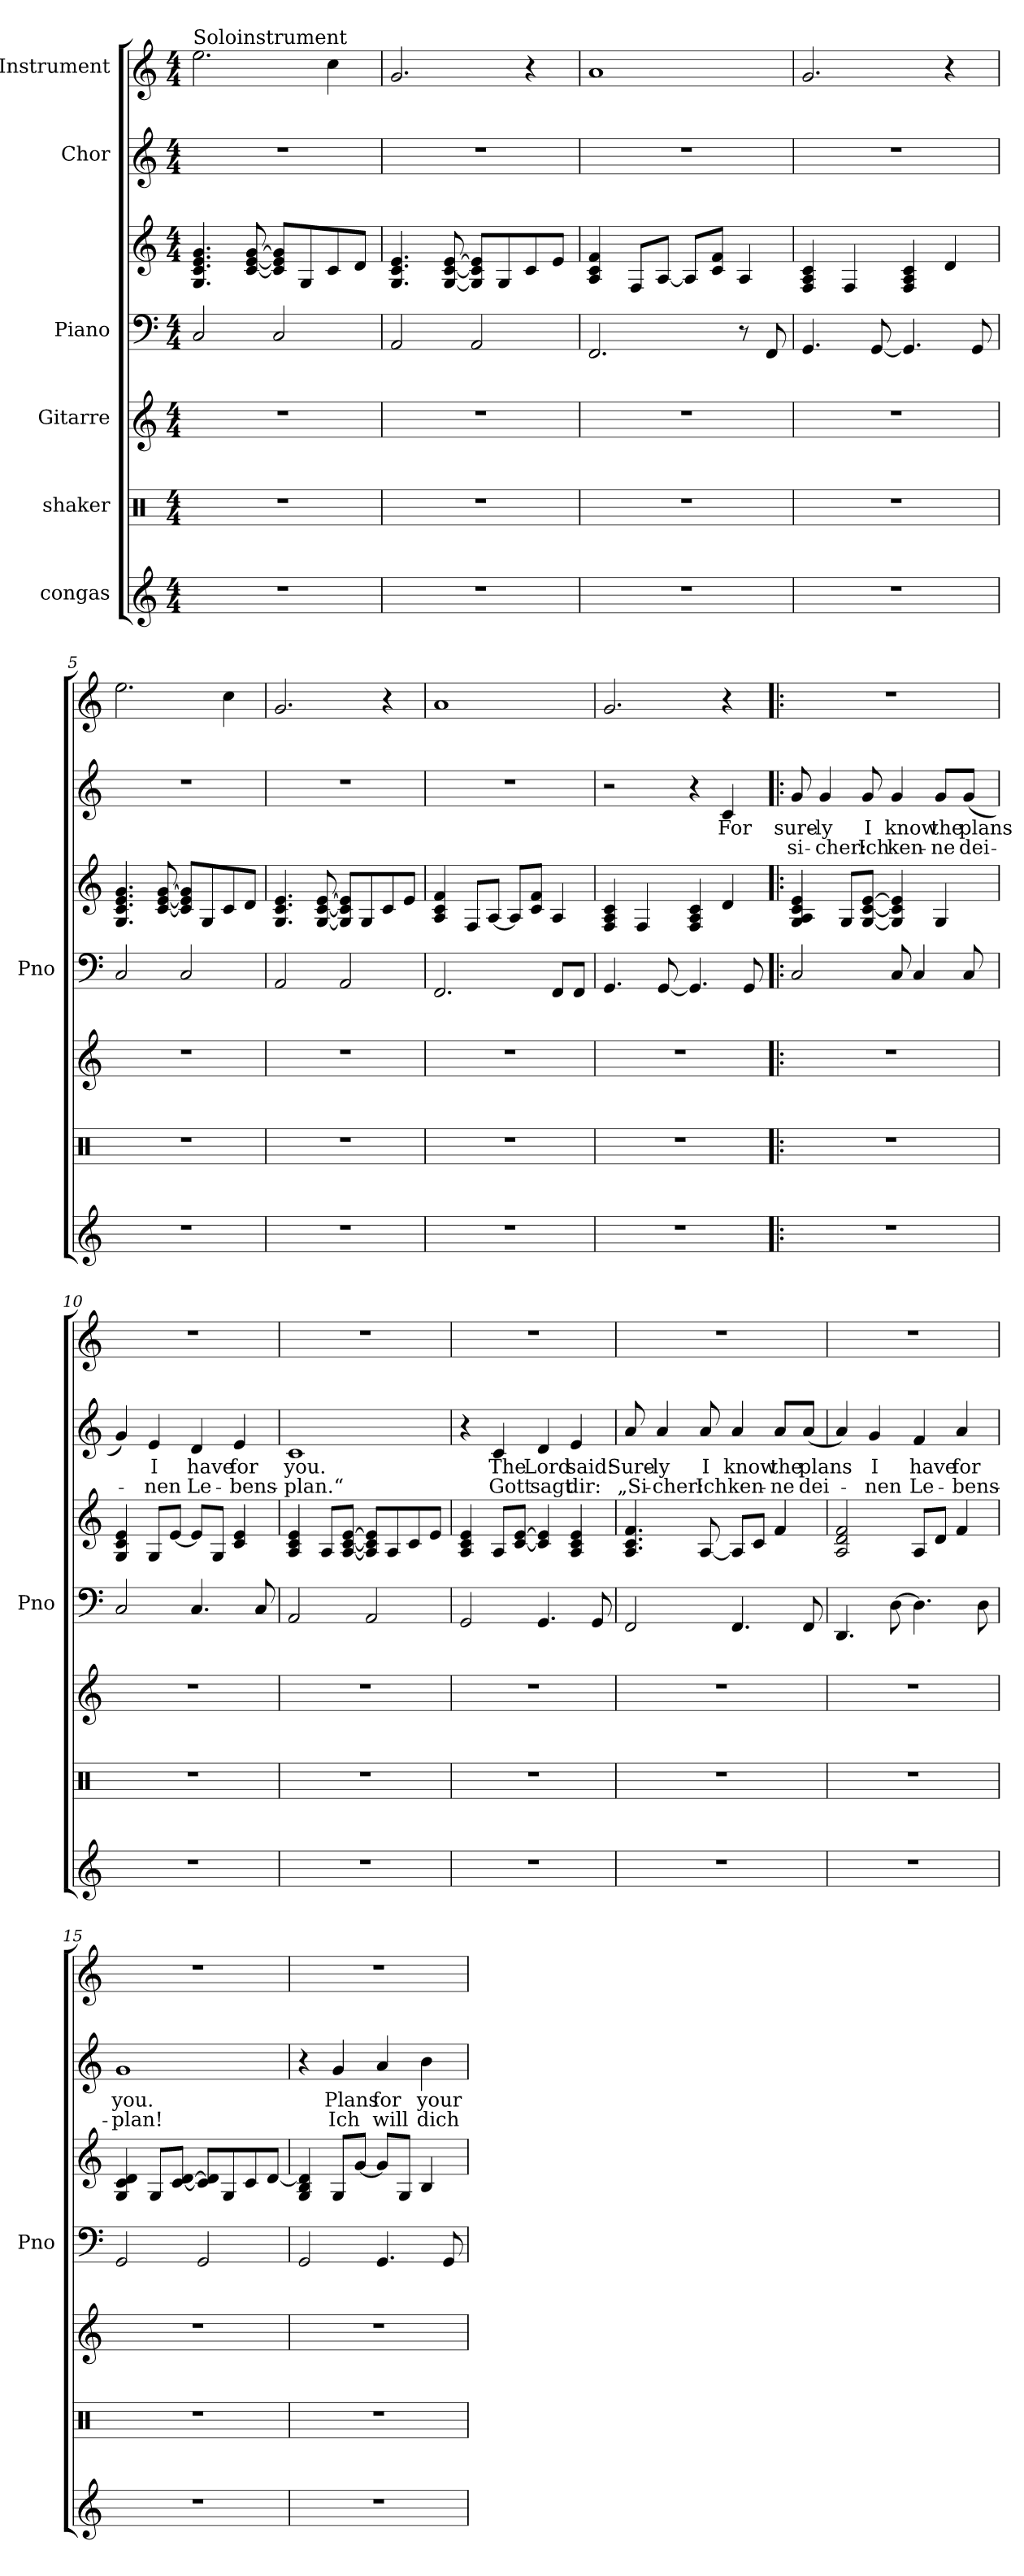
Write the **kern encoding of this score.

**kern	**kern	**kern	**kern	**kern	**kern	**text	**text	**kern
*part6	*part5	*part4	*part3	*part3	*part2	*part2	*part2	*part1
*staff7	*staff6	*staff5	*staff4	*staff3	*staff2	*staff2	*staff2	*staff1
*I"congas	*I"shaker	*I"Gitarre	*I"Piano	*	*I"Chor	*	*	*I"Instrument
*	*	*	*I'Pno	*	*	*	*	*
*clefG2	*clefX	*clefG2	*clefF4	*clefG2	*clefG2	*	*	*clefG2
*k[]	*k[]	*k[]	*k[]	*k[]	*k[]	*	*	*k[]
*C:	*C:	*C:	*C:	*C:	*C:	*	*	*C:
*M4/4	*M4/4	*M4/4	*M4/4	*M4/4	*M4/4	*	*	*M4/4
=1	=1	=1	=1	=1	=1	=1	=1	=1
!	!	!	!	!	!	!	!	!LO:TX:a:t=Soloinstrument
1r	1r	1r	2C/	4.G/ 4.c/ 4.e/ 4.g/	1r	.	.	2.ee\
.	.	.	.	[8c/ [8e/ [8g/	.	.	.	.
.	.	.	2C/	8c/] 8e/] 8g/]L	.	.	.	.
.	.	.	.	8G/	.	.	.	.
.	.	.	.	8c/	.	.	.	4cc\
.	.	.	.	8d/J	.	.	.	.
=2	=2	=2	=2	=2	=2	=2	=2	=2
1r	1r	1r	2AA/	4.G/ 4.c/ 4.e/	1r	.	.	2.g/
.	.	.	.	[8G/ [8c/ [8e/	.	.	.	.
.	.	.	2AA/	8G/] 8c/] 8e/]L	.	.	.	.
.	.	.	.	8G/	.	.	.	.
.	.	.	.	8c/	.	.	.	4r
.	.	.	.	8e/J	.	.	.	.
=3	=3	=3	=3	=3	=3	=3	=3	=3
1r	1r	1r	2.FF/	4A/ 4c/ 4f/	1r	.	.	1a
.	.	.	.	8F/L	.	.	.	.
.	.	.	.	[8A/J	.	.	.	.
.	.	.	.	8A/L]	.	.	.	.
.	.	.	.	8c/ 8f/J	.	.	.	.
.	.	.	8r	4A/	.	.	.	.
.	.	.	8FF/	.	.	.	.	.
=4	=4	=4	=4	=4	=4	=4	=4	=4
1r	1r	1r	4.GG/	4F/ 4A/ 4c/	1r	.	.	2.g/
.	.	.	.	4F/	.	.	.	.
.	.	.	[8GG/	.	.	.	.	.
.	.	.	4.GG/]	4F/ 4A/ 4c/	.	.	.	.
.	.	.	.	4d/	.	.	.	4r
.	.	.	8GG/	.	.	.	.	.
=5	=5	=5	=5	=5	=5	=5	=5	=5
1r	1r	1r	2C/	4.G/ 4.c/ 4.e/ 4.g/	1r	.	.	2.ee\
.	.	.	.	[8c/ [8e/ [8g/	.	.	.	.
.	.	.	2C/	8c/] 8e/] 8g/]L	.	.	.	.
.	.	.	.	8G/	.	.	.	.
.	.	.	.	8c/	.	.	.	4cc\
.	.	.	.	8d/J	.	.	.	.
!!LO:LB:g=z
=6	=6	=6	=6	=6	=6	=6	=6	=6
1r	1r	1r	2AA/	4.G/ 4.c/ 4.e/	1r	.	.	2.g/
.	.	.	.	[8G/ [8c/ [8e/	.	.	.	.
.	.	.	2AA/	8G/] 8c/] 8e/]L	.	.	.	.
.	.	.	.	8G/	.	.	.	.
.	.	.	.	8c/	.	.	.	4r
.	.	.	.	8e/J	.	.	.	.
=7	=7	=7	=7	=7	=7	=7	=7	=7
1r	1r	1r	2.FF/	4A/ 4c/ 4f/	1r	.	.	1a
.	.	.	.	8F/L	.	.	.	.
.	.	.	.	[8A/J	.	.	.	.
.	.	.	.	8A/L]	.	.	.	.
.	.	.	.	8c/ 8f/J	.	.	.	.
.	.	.	8FF/L	4A/	.	.	.	.
.	.	.	8FF/J	.	.	.	.	.
=8	=8	=8	=8	=8	=8	=8	=8	=8
1r	1r	1r	4.GG/	4F/ 4A/ 4c/	2r	.	.	2.g/
.	.	.	.	4F/	.	.	.	.
.	.	.	[8GG/	.	.	.	.	.
.	.	.	4.GG/]	4F/ 4A/ 4c/	4r	.	.	.
!	!	!	!	!	!	!LO:LY:b	!	!
.	.	.	.	4d/	4c/	For	.	4r
.	.	.	8GG/	.	.	.	.	.
=9!|:	=9!|:	=9!|:	=9!|:	=9!|:	=9!|:	=9!|:	=9!|:	=9!|:
!	!	!	!	!	!	!LO:LY:b	!LO:LY:b	!
1r	1r	1r	2C/	4G/ 4A/ 4c/ 4e/	8g/	sure-	si-	1r
!	!	!	!	!	!	!LO:LY:b	!LO:LY:b	!
.	.	.	.	.	4g/	-ly	-cher:	.
.	.	.	.	8G/L	.	.	.	.
!	!	!	!	!	!	!LO:LY:b	!LO:LY:b	!
.	.	.	.	[8G/ [8c/ [8e/J	8g/	I	Ich	.
!	!	!	!	!	!	!LO:LY:b	!LO:LY:b	!
.	.	.	8C/	4G/] 4c/] 4e/]	4g/	know	ken-	.
.	.	.	4C/	.	.	.	.	.
!	!	!	!	!	!	!LO:LY:b	!LO:LY:b	!
.	.	.	.	4G/	8g/L	the	-ne	.
!	!	!	!	!	!	!LO:LY:b	!LO:LY:b	!
.	.	.	8C/	.	(<8g/J	plans	dei-	.
=10	=10	=10	=10	=10	=10	=10	=10	=10
1r	1r	1r	2C/	4G/ 4c/ 4e/	4g/)	.	.	1r
!	!	!	!	!	!	!LO:LY:b	!LO:LY:b	!
.	.	.	.	8G/L	4e/	I	-nen	.
.	.	.	.	[8e/J	.	.	.	.
!	!	!	!	!	!	!LO:LY:b	!LO:LY:b	!
.	.	.	4.C/	8e/L]	4d/	have	Le-	.
.	.	.	.	8G/J	.	.	.	.
!	!	!	!	!	!	!LO:LY:b	!LO:LY:b	!
.	.	.	.	4c/ 4e/	4e/	for	-bens-	.
.	.	.	8C/	.	.	.	.	.
!!LO:LB:g=z
=11	=11	=11	=11	=11	=11	=11	=11	=11
!	!	!	!	!	!	!LO:LY:b	!LO:LY:b	!
1r	1r	1r	2AA/	4A/ 4c/ 4e/	1c	you.	-plan.“	1r
.	.	.	.	8A/L	.	.	.	.
.	.	.	.	[8A/ [8c/ [8e/J	.	.	.	.
.	.	.	2AA/	8A/] 8c/] 8e/]L	.	.	.	.
.	.	.	.	8A/	.	.	.	.
.	.	.	.	8c/	.	.	.	.
.	.	.	.	8e/J	.	.	.	.
=12	=12	=12	=12	=12	=12	=12	=12	=12
1r	1r	1r	2GG/	4A/ 4c/ 4e/	4r	.	.	1r
!	!	!	!	!	!	!LO:LY:b	!LO:LY:b	!
.	.	.	.	8A/L	4c/	The	Gott	.
.	.	.	.	[8c/ [8e/J	.	.	.	.
!	!	!	!	!	!	!LO:LY:b	!LO:LY:b	!
.	.	.	4.GG/	4c/] 4e/]	4d/	Lord	sagt	.
!	!	!	!	!	!	!LO:LY:b	!LO:LY:b	!
.	.	.	.	4A/ 4c/ 4e/	4e/	said:	dir:	.
.	.	.	8GG/	.	.	.	.	.
=13	=13	=13	=13	=13	=13	=13	=13	=13
!	!	!	!	!	!	!LO:LY:b	!LO:LY:b	!
1r	1r	1r	2FF/	4.A/ 4.c/ 4.f/	8a/	Sure-	„Si-	1r
!	!	!	!	!	!	!LO:LY:b	!LO:LY:b	!
.	.	.	.	.	4a/	-ly	-cher:	.
!	!	!	!	!	!	!LO:LY:b	!LO:LY:b	!
.	.	.	.	[8A/	8a/	I	Ich	.
!	!	!	!	!	!	!LO:LY:b	!LO:LY:b	!
.	.	.	4.FF/	8A/L]	4a/	know	ken-	.
.	.	.	.	8c/J	.	.	.	.
!	!	!	!	!	!	!LO:LY:b	!LO:LY:b	!
.	.	.	.	4f/	8a/L	the	-ne	.
!	!	!	!	!	!	!LO:LY:b	!LO:LY:b	!
.	.	.	8FF/	.	(<8a/J	plans	dei-	.
=14	=14	=14	=14	=14	=14	=14	=14	=14
1r	1r	1r	4.DD/	2A/ 2d/ 2f/	4a/)	.	.	1r
!	!	!	!	!	!	!LO:LY:b	!LO:LY:b	!
.	.	.	.	.	4g/	I	-nen	.
.	.	.	[8D\	.	.	.	.	.
!	!	!	!	!	!	!LO:LY:b	!LO:LY:b	!
.	.	.	4.D\]	8A/L	4f/	have	Le-	.
.	.	.	.	8d/J	.	.	.	.
!	!	!	!	!	!	!LO:LY:b	!LO:LY:b	!
.	.	.	.	4f/	4a/	for	-bens-	.
.	.	.	8D\	.	.	.	.	.
=15	=15	=15	=15	=15	=15	=15	=15	=15
!	!	!	!	!	!	!LO:LY:b	!LO:LY:b	!
1r	1r	1r	2GG/	4G/ 4c/ 4d/	1g	you.	-plan!	1r
.	.	.	.	8G/L	.	.	.	.
.	.	.	.	[8c/ [8d/J	.	.	.	.
.	.	.	2GG/	8c/] 8d/]L	.	.	.	.
.	.	.	.	8G/	.	.	.	.
.	.	.	.	8c/	.	.	.	.
.	.	.	.	[8d/J	.	.	.	.
!!LO:LB:g=z
=16	=16	=16	=16	=16	=16	=16	=16	=16
1r	1r	1r	2GG/	4G/ 4B/ 4d/]	4r	.	.	1r
!	!	!	!	!	!	!LO:LY:b	!LO:LY:b	!
.	.	.	.	8G/L	4g/	Plans	Ich	.
.	.	.	.	[8g/J	.	.	.	.
!	!	!	!	!	!	!LO:LY:b	!LO:LY:b	!
.	.	.	4.GG/	8g/L]	4a/	for	will	.
.	.	.	.	8G/J	.	.	.	.
!	!	!	!	!	!	!LO:LY:b	!LO:LY:b	!
.	.	.	.	4B/	4b\	your	dich	.
.	.	.	8GG/	.	.	.	.	.
=	=	=	=	=	=	=	=	=
*-	*-	*-	*-	*-	*-	*-	*-	*-
